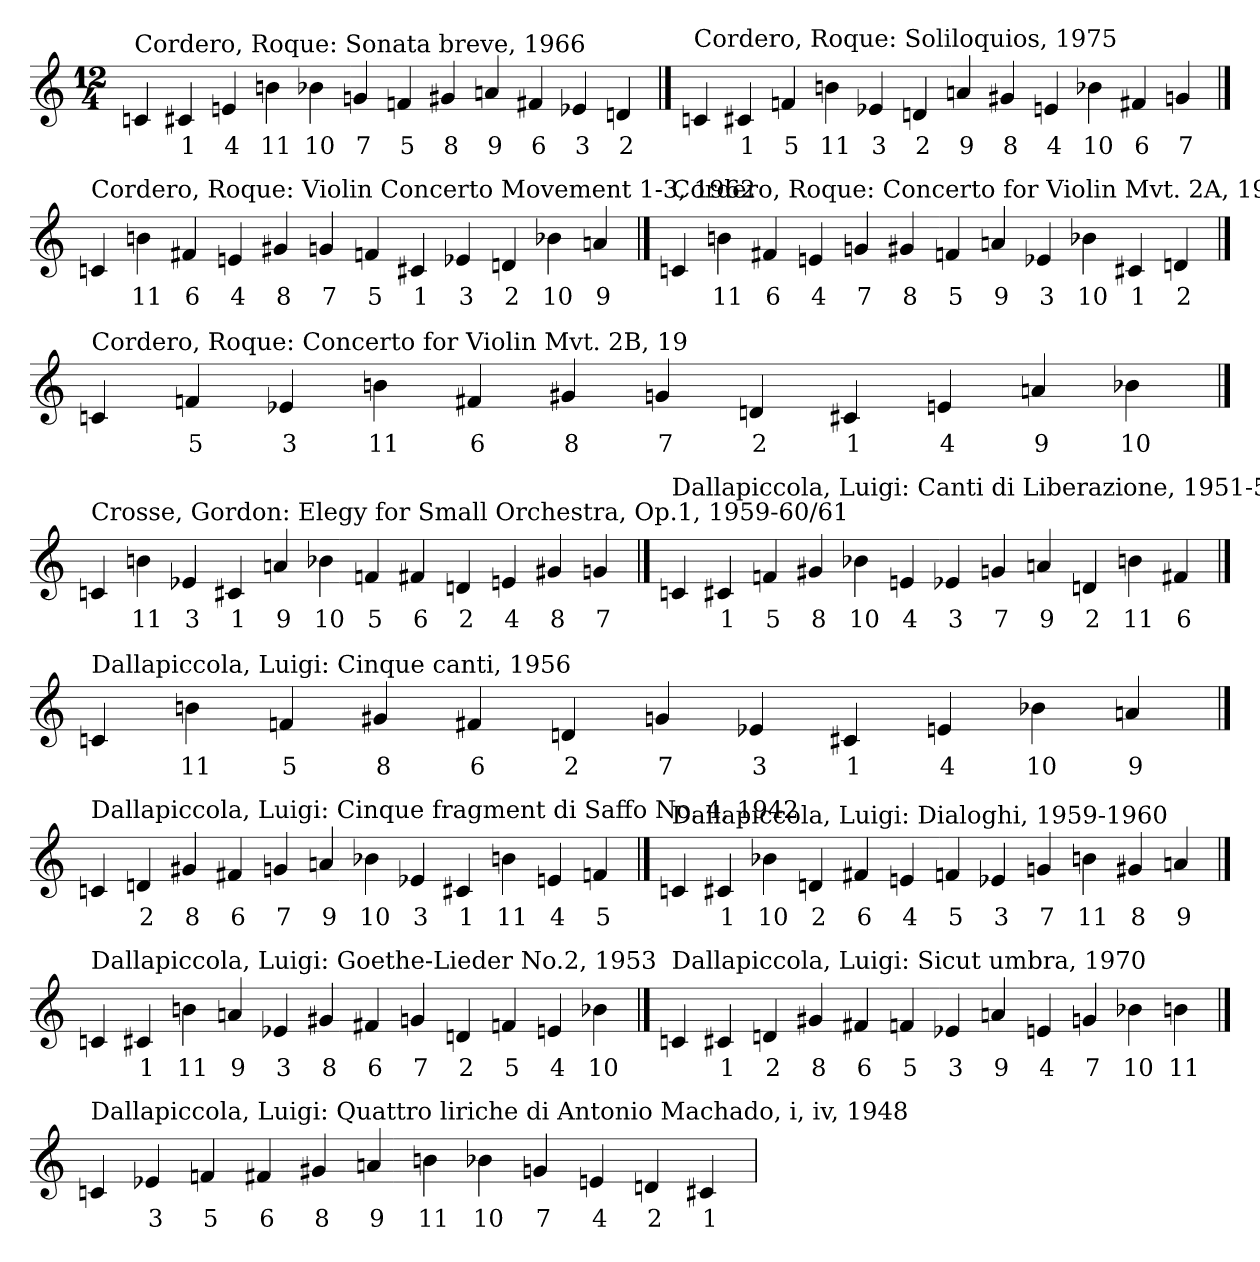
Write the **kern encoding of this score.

**kern	**text
*part1	*part1
*staff1	*staff1
!!LO:LB:g=z
*M12/4	*
==105	==105
!LO:TX:t=Cordero, Roque&colon; Sonata breve, 1966	!
4cn	.
4c#X	1
4en	4
4bn	11
4b-X	10
4gn	7
4fn	5
4g#X	8
4an	9
4f#X	6
4e-X	3
4dn	2
!!LO:LB:g=z
==106	==106
!LO:TX:t=Cordero, Roque&colon; Soliloquios, 1975	!
4cn	.
4c#X	1
4fn	5
4bn	11
4e-X	3
4dn	2
4an	9
4g#X	8
4en	4
4b-X	10
4f#X	6
4gn	7
!!LO:LB:g=z
==107	==107
!LO:TX:t=Cordero, Roque&colon; Violin Concerto Movement 1-3, 1962	!
4cn	.
4bn	11
4f#X	6
4en	4
4g#X	8
4gn	7
4fn	5
4c#X	1
4e-X	3
4dn	2
4b-X	10
4an	9
!!LO:LB:g=z
==108	==108
!LO:TX:t=Cordero, Roque&colon; Concerto for Violin Mvt. 2A, 19	!
4cn	.
4bn	11
4f#X	6
4en	4
4gn	7
4g#X	8
4fn	5
4an	9
4e-X	3
4b-X	10
4c#X	1
4dn	2
!!LO:LB:g=z
==109	==109
!LO:TX:t=Cordero, Roque&colon; Concerto for Violin Mvt. 2B, 19	!
4cn	.
4fn	5
4e-X	3
4bn	11
4f#X	6
4g#X	8
4gn	7
4dn	2
4c#X	1
4en	4
4an	9
4b-X	10
!!LO:LB:g=z
==110	==110
!LO:TX:t=Crosse, Gordon&colon; Elegy for Small Orchestra, Op.1, 1959-60/61	!
4cn	.
4bn	11
4e-X	3
4c#X	1
4an	9
4b-X	10
4fn	5
4f#X	6
4dn	2
4en	4
4g#X	8
4gn	7
!!LO:LB:g=z
==111	==111
!LO:TX:t=Dallapiccola, Luigi&colon; Canti di Liberazione, 1951-55	!
4cn	.
4c#X	1
4fn	5
4g#X	8
4b-X	10
4en	4
4e-X	3
4gn	7
4an	9
4dn	2
4bn	11
4f#X	6
!!LO:LB:g=z
==112	==112
!LO:TX:t=Dallapiccola, Luigi&colon; Cinque canti, 1956	!
4cn	.
4bn	11
4fn	5
4g#X	8
4f#X	6
4dn	2
4gn	7
4e-X	3
4c#X	1
4en	4
4b-X	10
4an	9
!!LO:LB:g=z
==113	==113
!LO:TX:t=Dallapiccola, Luigi&colon; Cinque fragment di Saffo No. 4, 1942	!
4cn	.
4dn	2
4g#X	8
4f#X	6
4gn	7
4an	9
4b-X	10
4e-X	3
4c#X	1
4bn	11
4en	4
4fn	5
!!LO:LB:g=z
==114	==114
!LO:TX:t=Dallapiccola, Luigi&colon; Dialoghi, 1959-1960	!
4cn	.
4c#X	1
4b-X	10
4dn	2
4f#X	6
4en	4
4fn	5
4e-X	3
4gn	7
4bn	11
4g#X	8
4an	9
!!LO:LB:g=z
==115	==115
!LO:TX:t=Dallapiccola, Luigi&colon; Goethe-Lieder No.2, 1953	!
4cn	.
4c#X	1
4bn	11
4an	9
4e-X	3
4g#X	8
4f#X	6
4gn	7
4dn	2
4fn	5
4en	4
4b-X	10
!!LO:LB:g=z
==116	==116
!LO:TX:t=Dallapiccola, Luigi&colon; Sicut umbra, 1970	!
4cn	.
4c#X	1
4dn	2
4g#X	8
4f#X	6
4fn	5
4e-X	3
4an	9
4en	4
4gn	7
4b-X	10
4bn	11
!!LO:LB:g=z
==117	==117
!LO:TX:t=Dallapiccola, Luigi&colon; Quattro liriche di Antonio Machado, i, iv, 1948	!
4cn	.
4e-X	3
4fn	5
4f#X	6
4g#X	8
4an	9
4bn	11
4b-X	10
4gn	7
4en	4
4dn	2
4c#X	1
=	=
*-	*-
